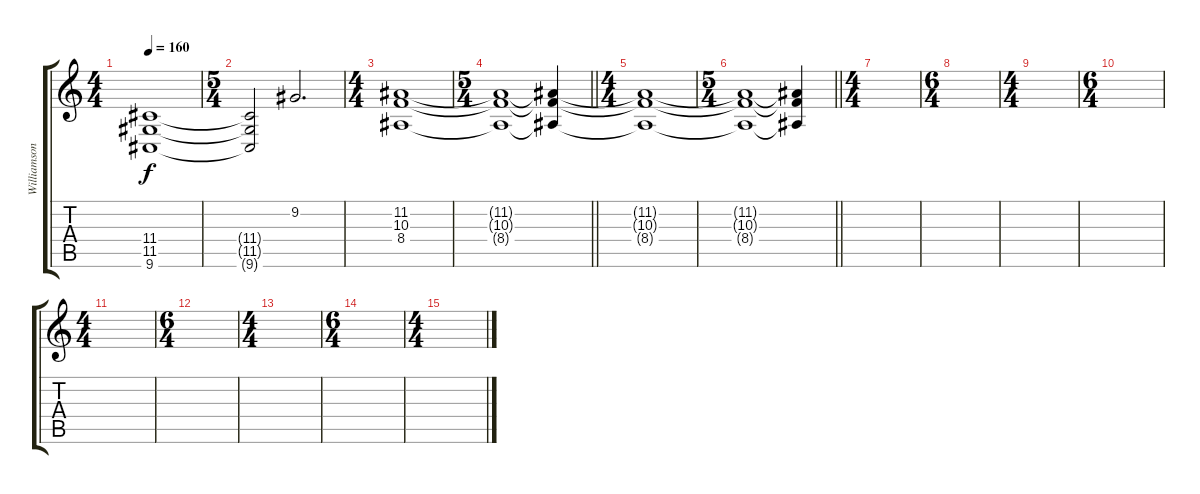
\track ("Williamson Keyb1" "Williamson") {instrument pad4choir}
\staff {score tabs}
\tuning (E4 B3 G3 D3 A2 E2) {hide}
\ts (4 4)
\tempo 160
\clef g2
\ks c
(11.4 11.5 9.6).1{dy f} |
\ts (5 4)
(11.4{t} 11.5{t} 9.6{t}).2 9.2.2{d} |
\ts (4 4)
(11.2 10.3 8.4).1 |
\ts (5 4)
\barLineRight lightlight
(11.2{t} 10.3{t} 8.4{t}).1 (11.2{t} 10.3{t} 8.4{t}).4 |
\ts (4 4)
(11.2{t} 10.3{t} 8.4{t}).1 |
\ts (5 4)
\barLineRight lightlight
(11.2{t} 10.3{t} 8.4{t}).1 (11.2{t} 10.3{t} 8.4{t}).4 |
\ts (4 4)
|
\ts (6 4)
|
\ts (4 4)
|
\ts (6 4)
|
\ts (4 4)
|
\ts (6 4)
|
\ts (4 4)
|
\ts (6 4)
|
\ts (4 4)
